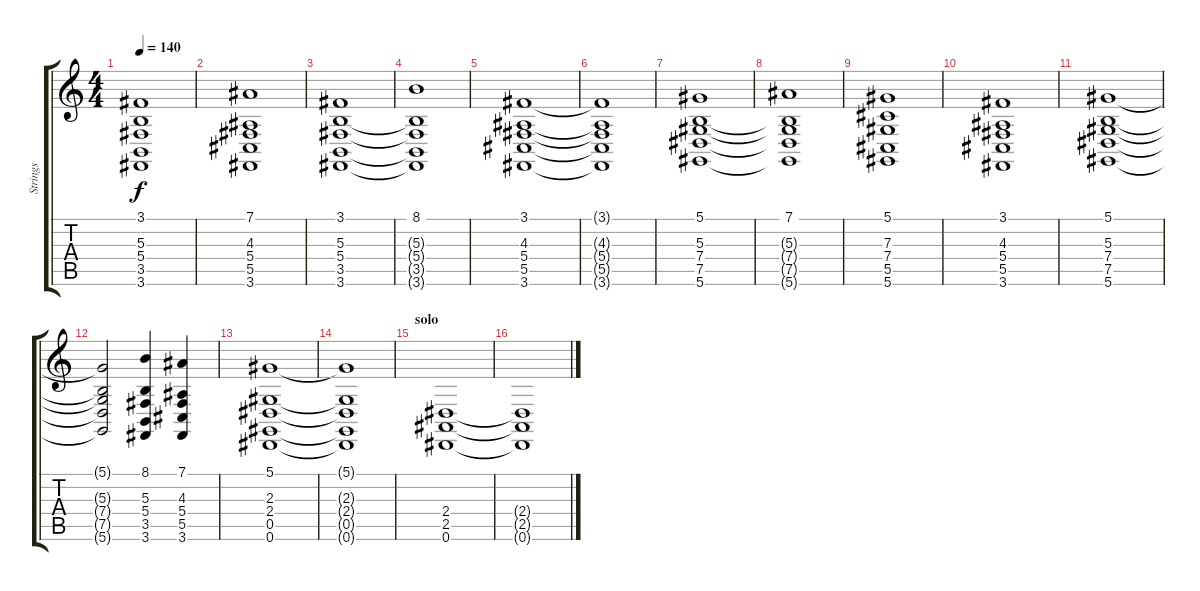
\track ("Strings" "Strings") {instrument stringensemble2}
\staff {score tabs}
\tuning (Eb4 Bb3 Gb3 Db3 Ab2 Eb2) {hide}
\ts (4 4)
\tempo 140
\clef g2
\ks c
(3.1 5.3 5.4 3.5 3.6).1{dy f} |
(7.1 4.3 5.4 5.5 3.6).1 |
(3.1 5.3 5.4 3.5 3.6).1 |
(8.1 5.3{t} 5.4{t} 3.5{t} 3.6{t}).1 |
(3.1 4.3 5.4 5.5 3.6).1 |
(3.1{t} 4.3{t} 5.4{t} 5.5{t} 3.6{t}).1 |
(5.1 5.3 7.4 7.5 5.6).1 |
(7.1 5.3{t} 7.4{t} 7.5{t} 5.6{t}).1 |
(5.1 7.3 7.4 5.5 5.6).1 |
(3.1 4.3 5.4 5.5 3.6).1 |
(5.1 5.3 7.4 7.5 5.6).1 |
(5.1{t} 5.3{t} 7.4{t} 7.5{t} 5.6{t}).2 (8.1 5.3 5.4 3.5 3.6).4 (7.1 4.3 5.4 5.5 3.6).4 |
(5.1 2.3 2.4 0.5 0.6).1 |
(5.1{t} 2.3{t} 2.4{t} 0.5{t} 0.6{t}).1 |
\section ("" "solo")
(2.4 2.5 0.6).1 |
(2.4{t} 2.5{t} 0.6{t}).1
